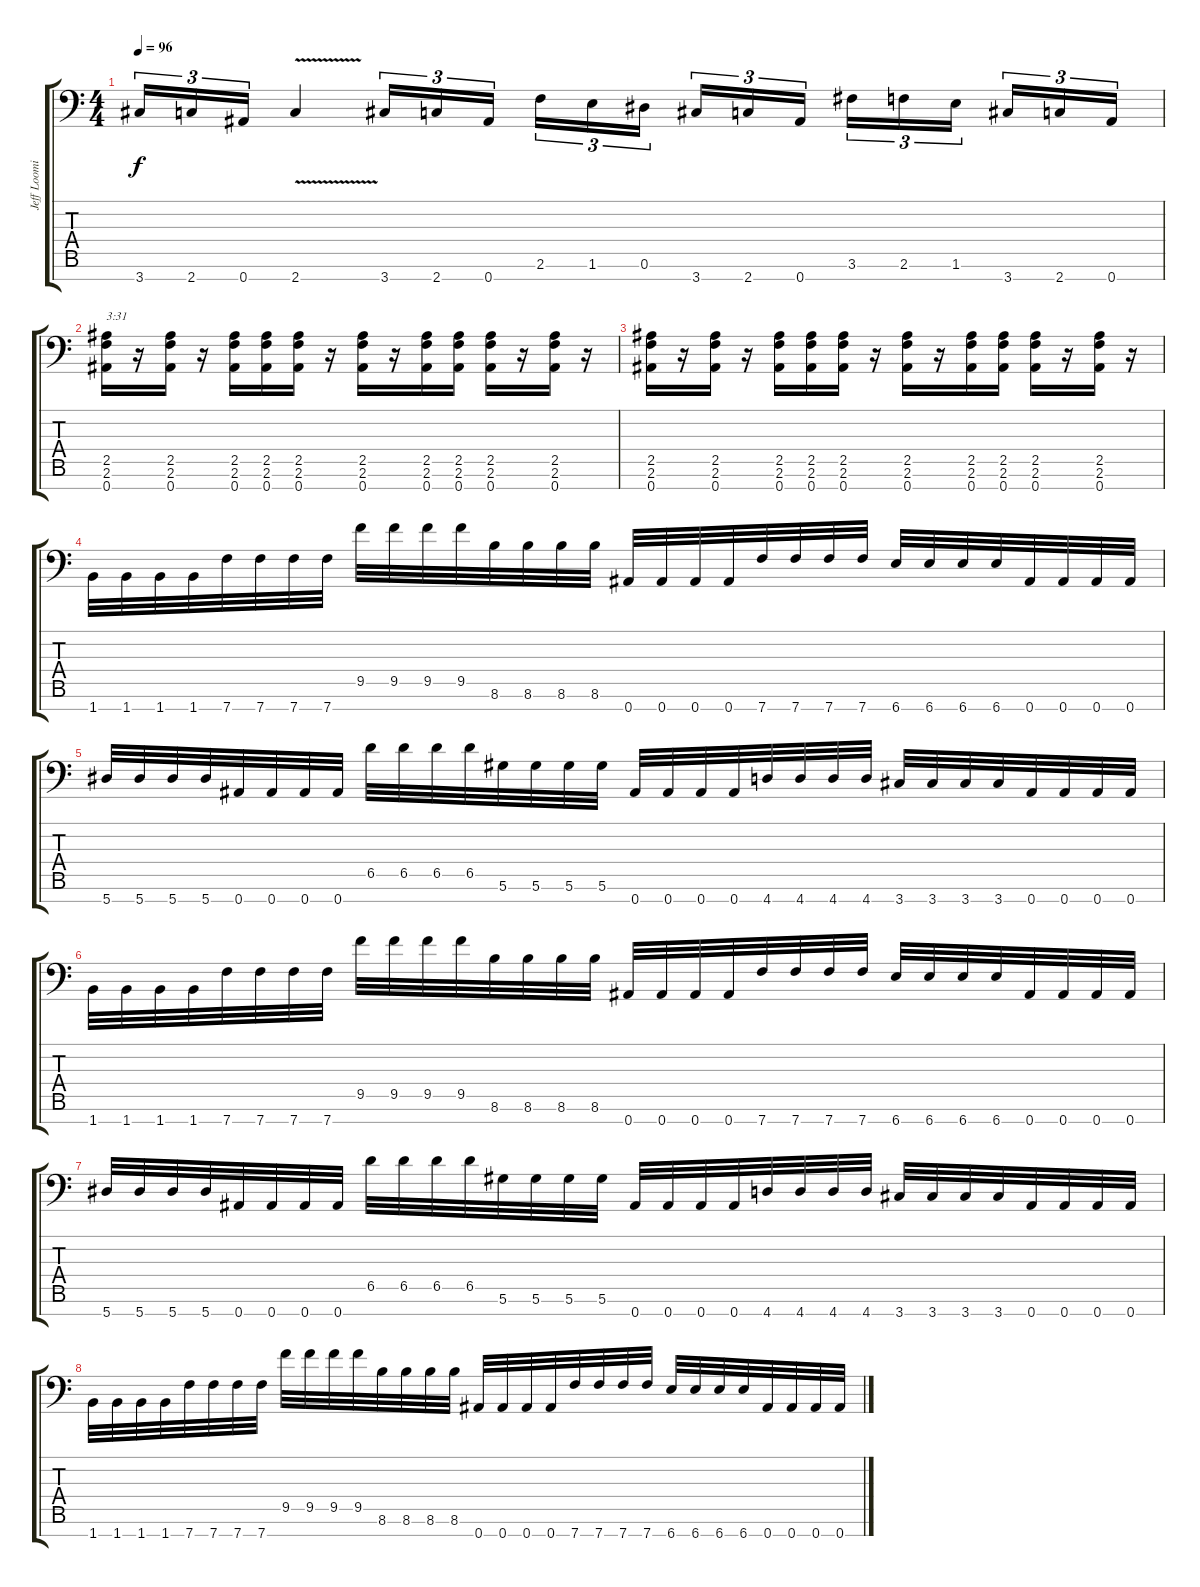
\track ("Jeff Loomis Rhythm" "Jeff Loomi") {instrument distortionguitar}
\staff {score tabs}
\tuning (Eb4 Bb3 Gb3 Db3 Ab2 Eb2 Bb1) {hide}
\ts (4 4)
\tempo 96
\clef f4
\ks c
3.7.16{tu (3 2) dy f} 2.7.16{tu (3 2)} 0.7.16{tu (3 2)} 2.7{v}.4 3.7.16{tu (3 2)} 2.7.16{tu (3 2)} 0.7.16{tu (3 2)} 2.6.16{tu (3 2)} 1.6.16{tu (3 2)} 0.6.16{tu (3 2)} 3.7.16{tu (3 2)} 2.7.16{tu (3 2)} 0.7.16{tu (3 2)} 3.6.16{tu (3 2)} 2.6.16{tu (3 2)} 1.6.16{tu (3 2)} 3.7.16{tu (3 2)} 2.7.16{tu (3 2)} 0.7.16{tu (3 2)} |
\section ("" "")
(2.5 2.6 0.7).16{txt "3:31"} r.16 (2.5 2.6 0.7).16 r.16 (2.5 2.6 0.7).16 (2.5 2.6 0.7).16 (2.5 2.6 0.7).16 r.16 (2.5 2.6 0.7).16 r.16 (2.5 2.6 0.7).16 (2.5 2.6 0.7).16 (2.5 2.6 0.7).16 r.16 (2.5 2.6 0.7).16 r.16 |
(2.5 2.6 0.7).16 r.16 (2.5 2.6 0.7).16 r.16 (2.5 2.6 0.7).16 (2.5 2.6 0.7).16 (2.5 2.6 0.7).16 r.16 (2.5 2.6 0.7).16 r.16 (2.5 2.6 0.7).16 (2.5 2.6 0.7).16 (2.5 2.6 0.7).16 r.16 (2.5 2.6 0.7).16 r.16 |
1.7.32 1.7.32 1.7.32 1.7.32 7.7.32 7.7.32 7.7.32 7.7.32 9.5.32 9.5.32 9.5.32 9.5.32 8.6.32 8.6.32 8.6.32 8.6.32 0.7.32 0.7.32 0.7.32 0.7.32 7.7.32 7.7.32 7.7.32 7.7.32 6.7.32 6.7.32 6.7.32 6.7.32 0.7.32 0.7.32 0.7.32 0.7.32 |
5.7.32 5.7.32 5.7.32 5.7.32 0.7.32 0.7.32 0.7.32 0.7.32 6.5.32 6.5.32 6.5.32 6.5.32 5.6.32 5.6.32 5.6.32 5.6.32 0.7.32 0.7.32 0.7.32 0.7.32 4.7.32 4.7.32 4.7.32 4.7.32 3.7.32 3.7.32 3.7.32 3.7.32 0.7.32 0.7.32 0.7.32 0.7.32 |
1.7.32 1.7.32 1.7.32 1.7.32 7.7.32 7.7.32 7.7.32 7.7.32 9.5.32 9.5.32 9.5.32 9.5.32 8.6.32 8.6.32 8.6.32 8.6.32 0.7.32 0.7.32 0.7.32 0.7.32 7.7.32 7.7.32 7.7.32 7.7.32 6.7.32 6.7.32 6.7.32 6.7.32 0.7.32 0.7.32 0.7.32 0.7.32 |
5.7.32 5.7.32 5.7.32 5.7.32 0.7.32 0.7.32 0.7.32 0.7.32 6.5.32 6.5.32 6.5.32 6.5.32 5.6.32 5.6.32 5.6.32 5.6.32 0.7.32 0.7.32 0.7.32 0.7.32 4.7.32 4.7.32 4.7.32 4.7.32 3.7.32 3.7.32 3.7.32 3.7.32 0.7.32 0.7.32 0.7.32 0.7.32 |
1.7.32 1.7.32 1.7.32 1.7.32 7.7.32 7.7.32 7.7.32 7.7.32 9.5.32 9.5.32 9.5.32 9.5.32 8.6.32 8.6.32 8.6.32 8.6.32 0.7.32 0.7.32 0.7.32 0.7.32 7.7.32 7.7.32 7.7.32 7.7.32 6.7.32 6.7.32 6.7.32 6.7.32 0.7.32 0.7.32 0.7.32 0.7.32
